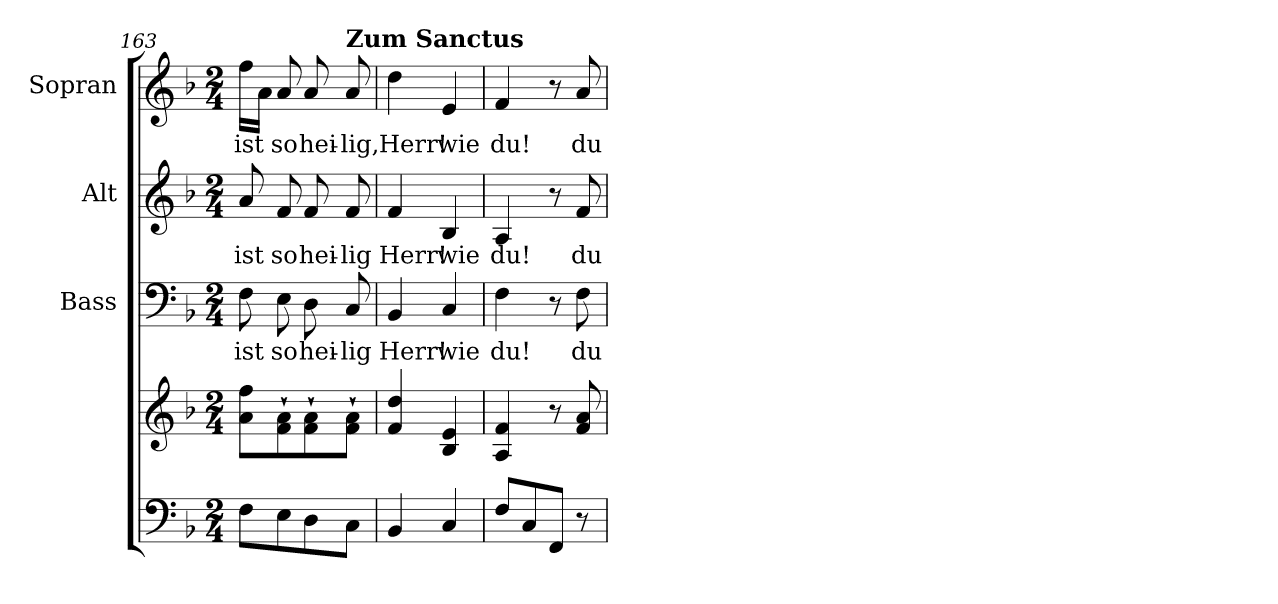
**kern	**kern	**kern	**text	**kern	**text	**kern	**text
*part4	*part4	*part3	*part3	*part2	*part2	*part1	*part1
*staff5	*staff4	*staff3	*staff3	*staff2	*staff2	*staff1	*staff1
*	*	*I"Bass	*	*I"Alt	*	*I"Sopran	*
*	*	*I'B.	*	*I'A.	*	*I'S.	*
*clefF4	*clefG2	*clefF4	*	*clefG2	*	*clefG2	*
*k[b-]	*k[b-]	*k[b-]	*	*k[b-]	*	*k[b-]	*
*F:	*F:	*F:	*	*F:	*	*F:	*
*M2/4	*M2/4	*M2/4	*	*M2/4	*	*M2/4	*
=163	=163	=163	=163	=163	=163	=163	=163
!	!	!	!LO:LY:b	!	!LO:LY:b	!	!LO:LY:b
8F\L	8a\ 8ff\L	8F\	ist	8a/	ist	16ff\LL	ist
.	.	.	.	.	.	16a\JJ	.
!	!	!	!LO:LY:b	!	!LO:LY:b	!	!LO:LY:b
8E\	8f\`> 8a\`>	8E\	so	8f/	so	8a/	so
!	!	!	!LO:LY:b	!	!LO:LY:b	!	!LO:LY:b
8D\	8f\`> 8a\`>	8D\	hei-	8f/	hei-	8a/	hei-
!	!	!	!	!	!	!LO:TX:a:B:t=Zum Sanctus	!
!	!	!	!LO:LY:b	!	!LO:LY:b	!	!LO:LY:b
8C\J	8f\`> 8a\`>J	8C/	-lig	8f/	-lig	8a/	-lig,
=164	=164	=164	=164	=164	=164	=164	=164
!	!	!	!LO:LY:b	!	!LO:LY:b	!	!LO:LY:b
4BB-/	4f/ 4dd/	4BB-/	Herr!	4f/	Herr!	4dd\	Herr!
!	!	!	!LO:LY:b	!	!LO:LY:b	!	!LO:LY:b
4C/	4B-/ 4e/	4C/	wie	4B-/	wie	4e/	wie
=165	=165	=165	=165	=165	=165	=165	=165
!	!	!	!LO:LY:b	!	!LO:LY:b	!	!LO:LY:b
8F/L	4A/ 4f/	4F\	du!	4A/	du!	4f/	du!
8C/	.	.	.	.	.	.	.
8FF/J	8r	8r	.	8r	.	8r	.
!	!	!	!LO:LY:b	!	!LO:LY:b	!	!LO:LY:b
8r	8f/ 8a/	8F\	du	8f/	du	8a/	du
=	=	=	=	=	=	=	=
*-	*-	*-	*-	*-	*-	*-	*-
